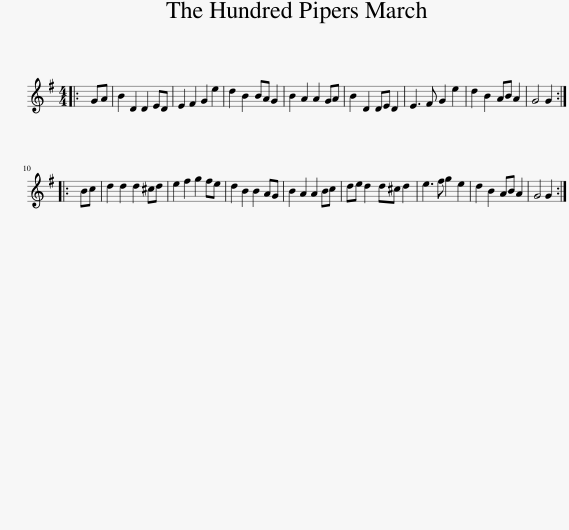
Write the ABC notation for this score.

X:1
L:1/8
M:4/4
I:linebreak $
K:G
V:1 treble
V:1
|: GA | B2 D2 D2 ED | E2 F2 G2 e2 | d2 B2 BA G2 | B2 A2 A2 GA | %5
 B2 D2 DE D2 | E3 F G2 e2 | d2 B2 AB A2 | G4 G2 ::$ Bc | %10
 d2 d2 d2 ^cd | e2 f2 g2 fe | d2 B2 B2 AG | B2 A2 A2 Bc | de d2 d^c d2 | %15
 e3 f g2 e2 | d2 B2 AB A2 | G4 G2 :| %18
